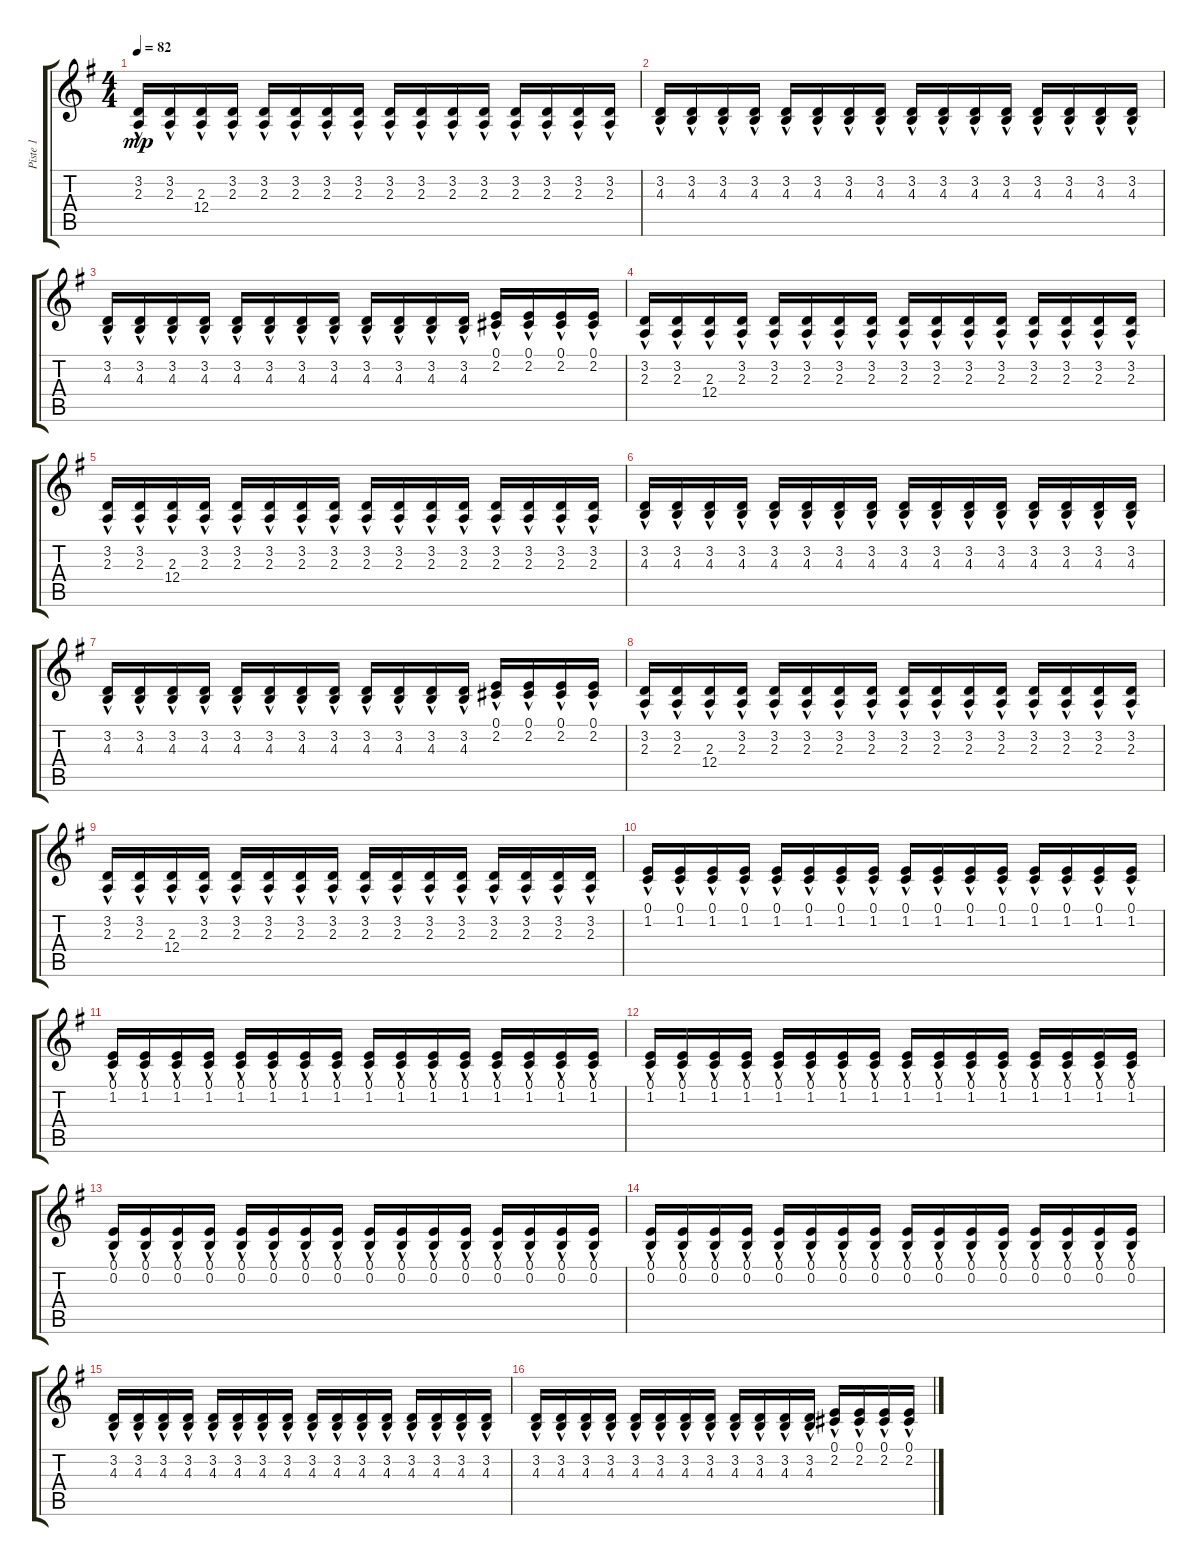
\track ("Piste 1" "Piste 1") {instrument synthbrass1}
\staff {score tabs}
\tuning (E4 B3 G3 D3 A2 E2) {hide}
\ts (4 4)
\tempo 82
\clef g2
\ks g
(3.2{hac} 2.3{hac}).16{dy mp} (3.2{hac} 2.3{hac}).16 (2.3{hac} 12.4{hac}).16 (3.2{hac} 2.3{hac}).16 (3.2{hac} 2.3{hac}).16 (3.2{hac} 2.3{hac}).16 (3.2{hac} 2.3{hac}).16 (3.2{hac} 2.3{hac}).16 (3.2{hac} 2.3{hac}).16 (3.2{hac} 2.3{hac}).16 (3.2{hac} 2.3{hac}).16 (3.2{hac} 2.3{hac}).16 (3.2{hac} 2.3{hac}).16 (3.2{hac} 2.3{hac}).16 (3.2{hac} 2.3{hac}).16 (3.2{hac} 2.3{hac}).16 |
(3.2{hac} 4.3{hac}).16 (3.2{hac} 4.3{hac}).16 (3.2{hac} 4.3{hac}).16 (3.2{hac} 4.3{hac}).16 (3.2{hac} 4.3{hac}).16 (3.2{hac} 4.3{hac}).16 (3.2{hac} 4.3{hac}).16 (3.2{hac} 4.3{hac}).16 (3.2{hac} 4.3{hac}).16 (3.2{hac} 4.3{hac}).16 (3.2{hac} 4.3{hac}).16 (3.2{hac} 4.3{hac}).16 (3.2{hac} 4.3{hac}).16 (3.2{hac} 4.3{hac}).16 (3.2{hac} 4.3{hac}).16 (3.2{hac} 4.3{hac}).16 |
(3.2{hac} 4.3{hac}).16 (3.2{hac} 4.3{hac}).16 (3.2{hac} 4.3{hac}).16 (3.2{hac} 4.3{hac}).16 (3.2{hac} 4.3{hac}).16 (3.2{hac} 4.3{hac}).16 (3.2{hac} 4.3{hac}).16 (3.2{hac} 4.3{hac}).16 (3.2{hac} 4.3{hac}).16 (3.2{hac} 4.3{hac}).16 (3.2{hac} 4.3{hac}).16 (3.2{hac} 4.3{hac}).16 (0.1{hac} 2.2{hac}).16 (0.1{hac} 2.2{hac}).16 (0.1{hac} 2.2{hac}).16 (0.1{hac} 2.2{hac}).16 |
(3.2{hac} 2.3{hac}).16 (3.2{hac} 2.3{hac}).16 (2.3{hac} 12.4{hac}).16 (3.2{hac} 2.3{hac}).16 (3.2{hac} 2.3{hac}).16 (3.2{hac} 2.3{hac}).16 (3.2{hac} 2.3{hac}).16 (3.2{hac} 2.3{hac}).16 (3.2{hac} 2.3{hac}).16 (3.2{hac} 2.3{hac}).16 (3.2{hac} 2.3{hac}).16 (3.2{hac} 2.3{hac}).16 (3.2{hac} 2.3{hac}).16 (3.2{hac} 2.3{hac}).16 (3.2{hac} 2.3{hac}).16 (3.2{hac} 2.3{hac}).16 |
(3.2{hac} 2.3{hac}).16 (3.2{hac} 2.3{hac}).16 (2.3{hac} 12.4{hac}).16 (3.2{hac} 2.3{hac}).16 (3.2{hac} 2.3{hac}).16 (3.2{hac} 2.3{hac}).16 (3.2{hac} 2.3{hac}).16 (3.2{hac} 2.3{hac}).16 (3.2{hac} 2.3{hac}).16 (3.2{hac} 2.3{hac}).16 (3.2{hac} 2.3{hac}).16 (3.2{hac} 2.3{hac}).16 (3.2{hac} 2.3{hac}).16 (3.2{hac} 2.3{hac}).16 (3.2{hac} 2.3{hac}).16 (3.2{hac} 2.3{hac}).16 |
(3.2{hac} 4.3{hac}).16 (3.2{hac} 4.3{hac}).16 (3.2{hac} 4.3{hac}).16 (3.2{hac} 4.3{hac}).16 (3.2{hac} 4.3{hac}).16 (3.2{hac} 4.3{hac}).16 (3.2{hac} 4.3{hac}).16 (3.2{hac} 4.3{hac}).16 (3.2{hac} 4.3{hac}).16 (3.2{hac} 4.3{hac}).16 (3.2{hac} 4.3{hac}).16 (3.2{hac} 4.3{hac}).16 (3.2{hac} 4.3{hac}).16 (3.2{hac} 4.3{hac}).16 (3.2{hac} 4.3{hac}).16 (3.2{hac} 4.3{hac}).16 |
(3.2{hac} 4.3{hac}).16 (3.2{hac} 4.3{hac}).16 (3.2{hac} 4.3{hac}).16 (3.2{hac} 4.3{hac}).16 (3.2{hac} 4.3{hac}).16 (3.2{hac} 4.3{hac}).16 (3.2{hac} 4.3{hac}).16 (3.2{hac} 4.3{hac}).16 (3.2{hac} 4.3{hac}).16 (3.2{hac} 4.3{hac}).16 (3.2{hac} 4.3{hac}).16 (3.2{hac} 4.3{hac}).16 (0.1{hac} 2.2{hac}).16 (0.1{hac} 2.2{hac}).16 (0.1{hac} 2.2{hac}).16 (0.1{hac} 2.2{hac}).16 |
(3.2{hac} 2.3{hac}).16 (3.2{hac} 2.3{hac}).16 (2.3{hac} 12.4{hac}).16 (3.2{hac} 2.3{hac}).16 (3.2{hac} 2.3{hac}).16 (3.2{hac} 2.3{hac}).16 (3.2{hac} 2.3{hac}).16 (3.2{hac} 2.3{hac}).16 (3.2{hac} 2.3{hac}).16 (3.2{hac} 2.3{hac}).16 (3.2{hac} 2.3{hac}).16 (3.2{hac} 2.3{hac}).16 (3.2{hac} 2.3{hac}).16 (3.2{hac} 2.3{hac}).16 (3.2{hac} 2.3{hac}).16 (3.2{hac} 2.3{hac}).16 |
(3.2{hac} 2.3{hac}).16 (3.2{hac} 2.3{hac}).16 (2.3{hac} 12.4{hac}).16 (3.2{hac} 2.3{hac}).16 (3.2{hac} 2.3{hac}).16 (3.2{hac} 2.3{hac}).16 (3.2{hac} 2.3{hac}).16 (3.2{hac} 2.3{hac}).16 (3.2{hac} 2.3{hac}).16 (3.2{hac} 2.3{hac}).16 (3.2{hac} 2.3{hac}).16 (3.2{hac} 2.3{hac}).16 (3.2{hac} 2.3{hac}).16 (3.2{hac} 2.3{hac}).16 (3.2{hac} 2.3{hac}).16 (3.2{hac} 2.3{hac}).16 |
(0.1{hac} 1.2{hac}).16 (0.1{hac} 1.2{hac}).16 (0.1{hac} 1.2{hac}).16 (0.1{hac} 1.2{hac}).16 (0.1{hac} 1.2{hac}).16 (0.1{hac} 1.2{hac}).16 (0.1{hac} 1.2{hac}).16 (0.1{hac} 1.2{hac}).16 (0.1{hac} 1.2{hac}).16 (0.1{hac} 1.2{hac}).16 (0.1{hac} 1.2{hac}).16 (0.1{hac} 1.2{hac}).16 (0.1{hac} 1.2{hac}).16 (0.1{hac} 1.2{hac}).16 (0.1{hac} 1.2{hac}).16 (0.1{hac} 1.2{hac}).16 |
(0.1{hac} 1.2{hac}).16 (0.1{hac} 1.2{hac}).16 (0.1{hac} 1.2{hac}).16 (0.1{hac} 1.2{hac}).16 (0.1{hac} 1.2{hac}).16 (0.1{hac} 1.2{hac}).16 (0.1{hac} 1.2{hac}).16 (0.1{hac} 1.2{hac}).16 (0.1{hac} 1.2{hac}).16 (0.1{hac} 1.2{hac}).16 (0.1{hac} 1.2{hac}).16 (0.1{hac} 1.2{hac}).16 (0.1{hac} 1.2{hac}).16 (0.1{hac} 1.2{hac}).16 (0.1{hac} 1.2{hac}).16 (0.1{hac} 1.2{hac}).16 |
(0.1{hac} 1.2{hac}).16 (0.1{hac} 1.2{hac}).16 (0.1{hac} 1.2{hac}).16 (0.1{hac} 1.2{hac}).16 (0.1{hac} 1.2{hac}).16 (0.1{hac} 1.2{hac}).16 (0.1{hac} 1.2{hac}).16 (0.1{hac} 1.2{hac}).16 (0.1{hac} 1.2{hac}).16 (0.1{hac} 1.2{hac}).16 (0.1{hac} 1.2{hac}).16 (0.1{hac} 1.2{hac}).16 (0.1{hac} 1.2{hac}).16 (0.1{hac} 1.2{hac}).16 (0.1{hac} 1.2{hac}).16 (0.1{hac} 1.2{hac}).16 |
(0.1{hac} 0.2{hac}).16 (0.1{hac} 0.2{hac}).16 (0.1{hac} 0.2{hac}).16 (0.1{hac} 0.2{hac}).16 (0.1{hac} 0.2{hac}).16 (0.1{hac} 0.2{hac}).16 (0.1{hac} 0.2{hac}).16 (0.1{hac} 0.2{hac}).16 (0.1{hac} 0.2{hac}).16 (0.1{hac} 0.2{hac}).16 (0.1{hac} 0.2{hac}).16 (0.1{hac} 0.2{hac}).16 (0.1{hac} 0.2{hac}).16 (0.1{hac} 0.2{hac}).16 (0.1{hac} 0.2{hac}).16 (0.1{hac} 0.2{hac}).16 |
(0.1{hac} 0.2{hac}).16 (0.1{hac} 0.2{hac}).16 (0.1{hac} 0.2{hac}).16 (0.1{hac} 0.2{hac}).16 (0.1{hac} 0.2{hac}).16 (0.1{hac} 0.2{hac}).16 (0.1{hac} 0.2{hac}).16 (0.1{hac} 0.2{hac}).16 (0.1{hac} 0.2{hac}).16 (0.1{hac} 0.2{hac}).16 (0.1{hac} 0.2{hac}).16 (0.1{hac} 0.2{hac}).16 (0.1{hac} 0.2{hac}).16 (0.1{hac} 0.2{hac}).16 (0.1{hac} 0.2{hac}).16 (0.1{hac} 0.2{hac}).16 |
(3.2{hac} 4.3{hac}).16 (3.2{hac} 4.3{hac}).16 (3.2{hac} 4.3{hac}).16 (3.2{hac} 4.3{hac}).16 (3.2{hac} 4.3{hac}).16 (3.2{hac} 4.3{hac}).16 (3.2{hac} 4.3{hac}).16 (3.2{hac} 4.3{hac}).16 (3.2{hac} 4.3{hac}).16 (3.2{hac} 4.3{hac}).16 (3.2{hac} 4.3{hac}).16 (3.2{hac} 4.3{hac}).16 (3.2{hac} 4.3{hac}).16 (3.2{hac} 4.3{hac}).16 (3.2{hac} 4.3{hac}).16 (3.2{hac} 4.3{hac}).16 |
(3.2{hac} 4.3{hac}).16 (3.2{hac} 4.3{hac}).16 (3.2{hac} 4.3{hac}).16 (3.2{hac} 4.3{hac}).16 (3.2{hac} 4.3{hac}).16 (3.2{hac} 4.3{hac}).16 (3.2{hac} 4.3{hac}).16 (3.2{hac} 4.3{hac}).16 (3.2{hac} 4.3{hac}).16 (3.2{hac} 4.3{hac}).16 (3.2{hac} 4.3{hac}).16 (3.2{hac} 4.3{hac}).16 (0.1{hac} 2.2{hac}).16 (0.1{hac} 2.2{hac}).16 (0.1{hac} 2.2{hac}).16 (0.1{hac} 2.2{hac}).16
